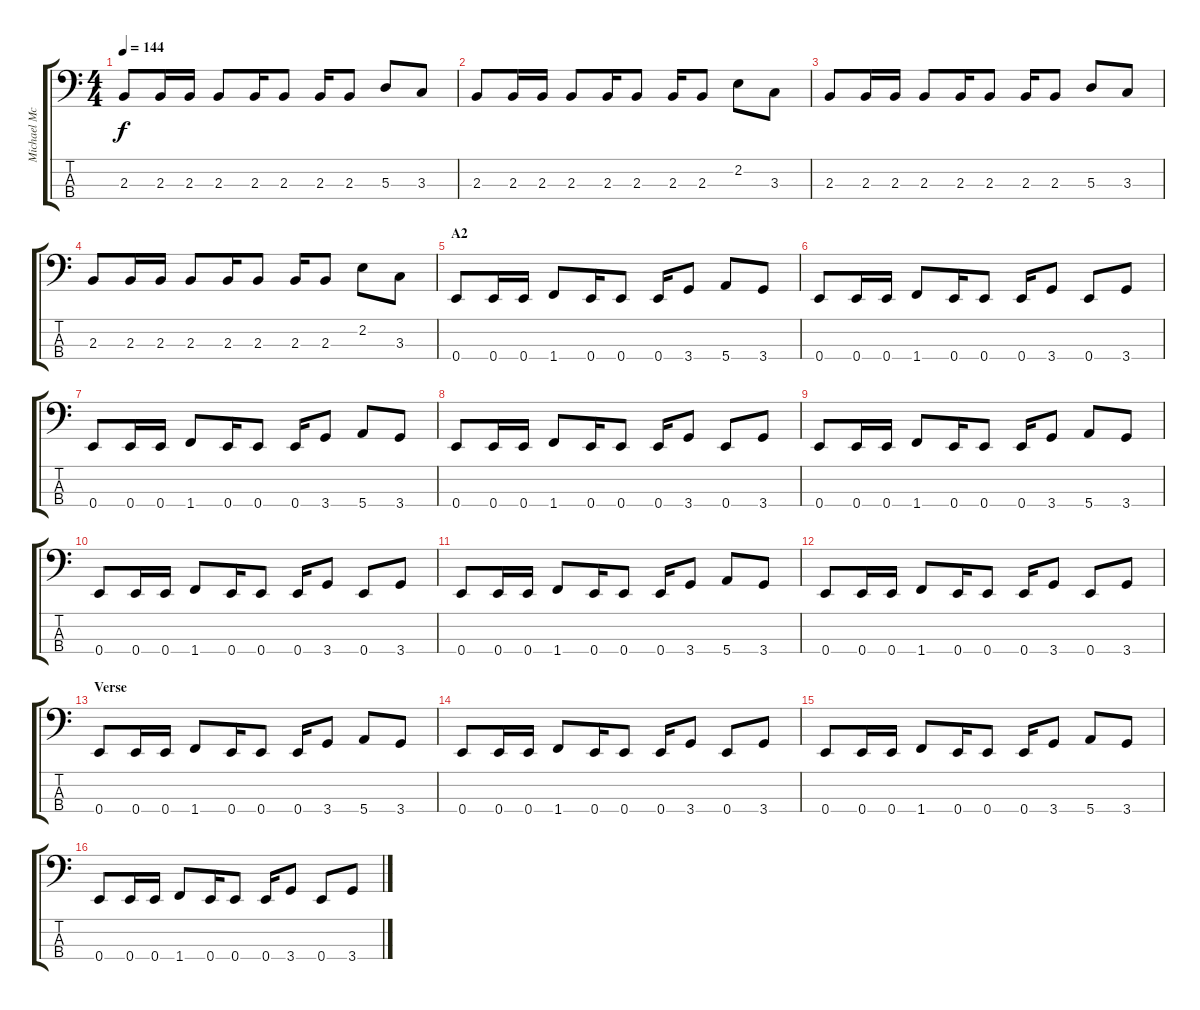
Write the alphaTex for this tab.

\track ("Michael McKeegan" "Michael Mc") {instrument electricbasspick}
\staff {score tabs}
\tuning (G2 D2 A1 E1) {hide}
\ts (4 4)
\tempo 144
\clef f4
\ks c
2.3.8{dy f} 2.3.16 2.3.16 2.3.8 2.3.16 2.3.8 2.3.16 2.3.8 5.3.8 3.3.8 |
2.3.8 2.3.16 2.3.16 2.3.8 2.3.16 2.3.8 2.3.16 2.3.8 2.2.8 3.3.8 |
2.3.8 2.3.16 2.3.16 2.3.8 2.3.16 2.3.8 2.3.16 2.3.8 5.3.8 3.3.8 |
2.3.8 2.3.16 2.3.16 2.3.8 2.3.16 2.3.8 2.3.16 2.3.8 2.2.8 3.3.8 |
\section ("" "A2")
0.4.8 0.4.16 0.4.16 1.4.8 0.4.16 0.4.8 0.4.16 3.4.8 5.4.8 3.4.8 |
0.4.8 0.4.16 0.4.16 1.4.8 0.4.16 0.4.8 0.4.16 3.4.8 0.4.8 3.4.8 |
0.4.8 0.4.16 0.4.16 1.4.8 0.4.16 0.4.8 0.4.16 3.4.8 5.4.8 3.4.8 |
0.4.8 0.4.16 0.4.16 1.4.8 0.4.16 0.4.8 0.4.16 3.4.8 0.4.8 3.4.8 |
0.4.8 0.4.16 0.4.16 1.4.8 0.4.16 0.4.8 0.4.16 3.4.8 5.4.8 3.4.8 |
0.4.8 0.4.16 0.4.16 1.4.8 0.4.16 0.4.8 0.4.16 3.4.8 0.4.8 3.4.8 |
0.4.8 0.4.16 0.4.16 1.4.8 0.4.16 0.4.8 0.4.16 3.4.8 5.4.8 3.4.8 |
0.4.8 0.4.16 0.4.16 1.4.8 0.4.16 0.4.8 0.4.16 3.4.8 0.4.8 3.4.8 |
\section ("" "Verse")
0.4.8 0.4.16 0.4.16 1.4.8 0.4.16 0.4.8 0.4.16 3.4.8 5.4.8 3.4.8 |
0.4.8 0.4.16 0.4.16 1.4.8 0.4.16 0.4.8 0.4.16 3.4.8 0.4.8 3.4.8 |
0.4.8 0.4.16 0.4.16 1.4.8 0.4.16 0.4.8 0.4.16 3.4.8 5.4.8 3.4.8 |
0.4.8 0.4.16 0.4.16 1.4.8 0.4.16 0.4.8 0.4.16 3.4.8 0.4.8 3.4.8
